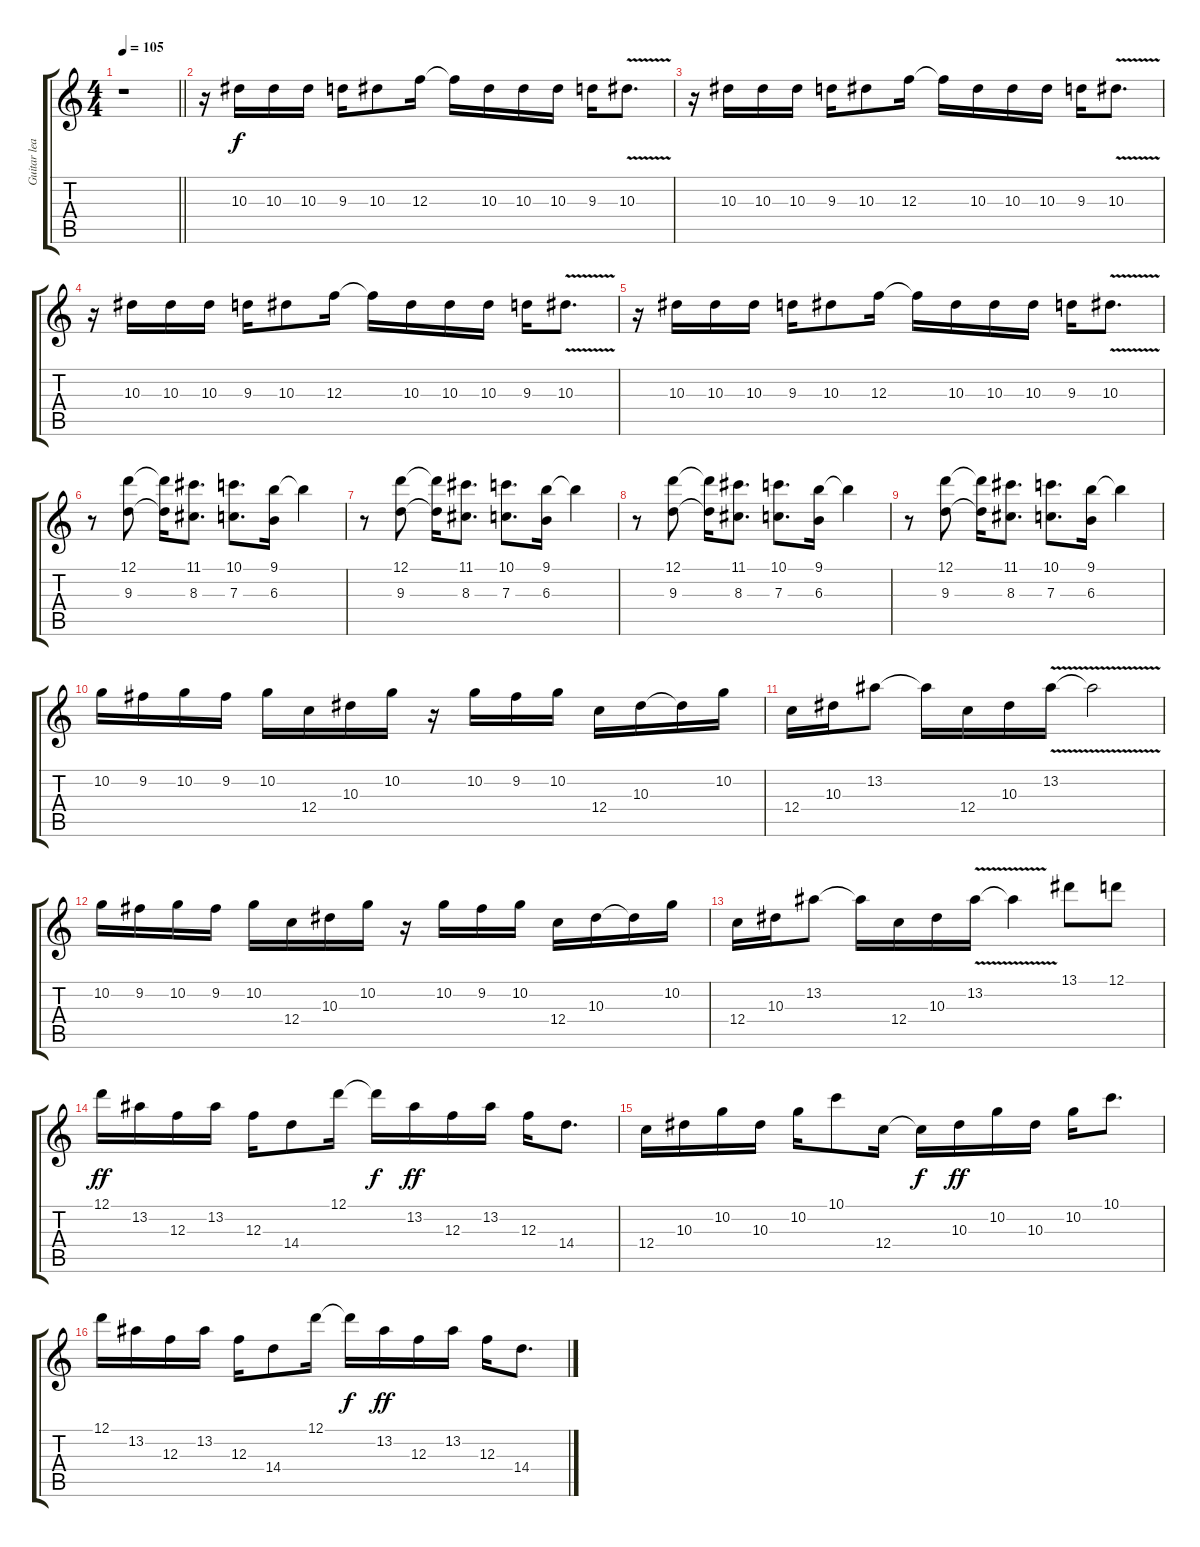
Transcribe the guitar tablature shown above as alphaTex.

\track ("Guitar lead" "Guitar lea") {instrument distortionguitar}
\staff {score tabs}
\tuning (D4 A3 F3 C3 G2 D2) {hide}
\ts (4 4)
\tempo 105
\clef g2
\barLineRight lightlight
\ks c
r.1{dy f instrument distortionguitar} |
r.16 10.3.16 10.3.16 10.3.16 9.3.16 10.3.8 12.3.16 12.3{t}.16 10.3.16 10.3.16 10.3.16 9.3.16 10.3{v}.8{d} |
r.16 10.3.16 10.3.16 10.3.16 9.3.16 10.3.8 12.3.16 12.3{t}.16 10.3.16 10.3.16 10.3.16 9.3.16 10.3{v}.8{d} |
r.16 10.3.16 10.3.16 10.3.16 9.3.16 10.3.8 12.3.16 12.3{t}.16 10.3.16 10.3.16 10.3.16 9.3.16 10.3{v}.8{d} |
r.16 10.3.16 10.3.16 10.3.16 9.3.16 10.3.8 12.3.16 12.3{t}.16 10.3.16 10.3.16 10.3.16 9.3.16 10.3{v}.8{d} |
r.8 (12.1 9.3).8 (12.1{t} 9.3{t}).16 (11.1 8.3).8{d} (10.1 7.3).8{d} (9.1 6.3).16 9.1{t}.4 |
r.8 (12.1 9.3).8 (12.1{t} 9.3{t}).16 (11.1 8.3).8{d} (10.1 7.3).8{d} (9.1 6.3).16 9.1{t}.4 |
r.8 (12.1 9.3).8 (12.1{t} 9.3{t}).16 (11.1 8.3).8{d} (10.1 7.3).8{d} (9.1 6.3).16 9.1{t}.4 |
r.8 (12.1 9.3).8 (12.1{t} 9.3{t}).16 (11.1 8.3).8{d} (10.1 7.3).8{d} (9.1 6.3).16 9.1{t}.4 |
10.2.16 9.2.16 10.2.16 9.2.16 10.2.16 12.4.16 10.3.16 10.2.16 r.16 10.2.16 9.2.16 10.2.16 12.4.16 10.3.16 10.3{t}.16 10.2.16 |
12.4.16 10.3.16 13.2.8 13.2{t}.16 12.4.16 10.3.16 13.2{v}.16 13.2{t}.2 |
10.2.16 9.2.16 10.2.16 9.2.16 10.2.16 12.4.16 10.3.16 10.2.16 r.16 10.2.16 9.2.16 10.2.16 12.4.16 10.3.16 10.3{t}.16 10.2.16 |
12.4.16 10.3.16 13.2.8 13.2{t}.16 12.4.16 10.3.16 13.2{v}.16 13.2{t}.4 13.1.8 12.1.8 |
12.1.16{dy ff} 13.2.16 12.3.16 13.2.16 12.3.16 14.4.8 12.1.16 12.1{t}.16{dy f} 13.2.16{dy ff} 12.3.16 13.2.16 12.3.16 14.4.8{d} |
12.4.16 10.3.16 10.2.16 10.3.16 10.2.16 10.1.8 12.4.16 12.4{t}.16{dy f} 10.3.16{dy ff} 10.2.16 10.3.16 10.2.16 10.1.8{d} |
12.1.16 13.2.16 12.3.16 13.2.16 12.3.16 14.4.8 12.1.16 12.1{t}.16{dy f} 13.2.16{dy ff} 12.3.16 13.2.16 12.3.16 14.4.8{d}
